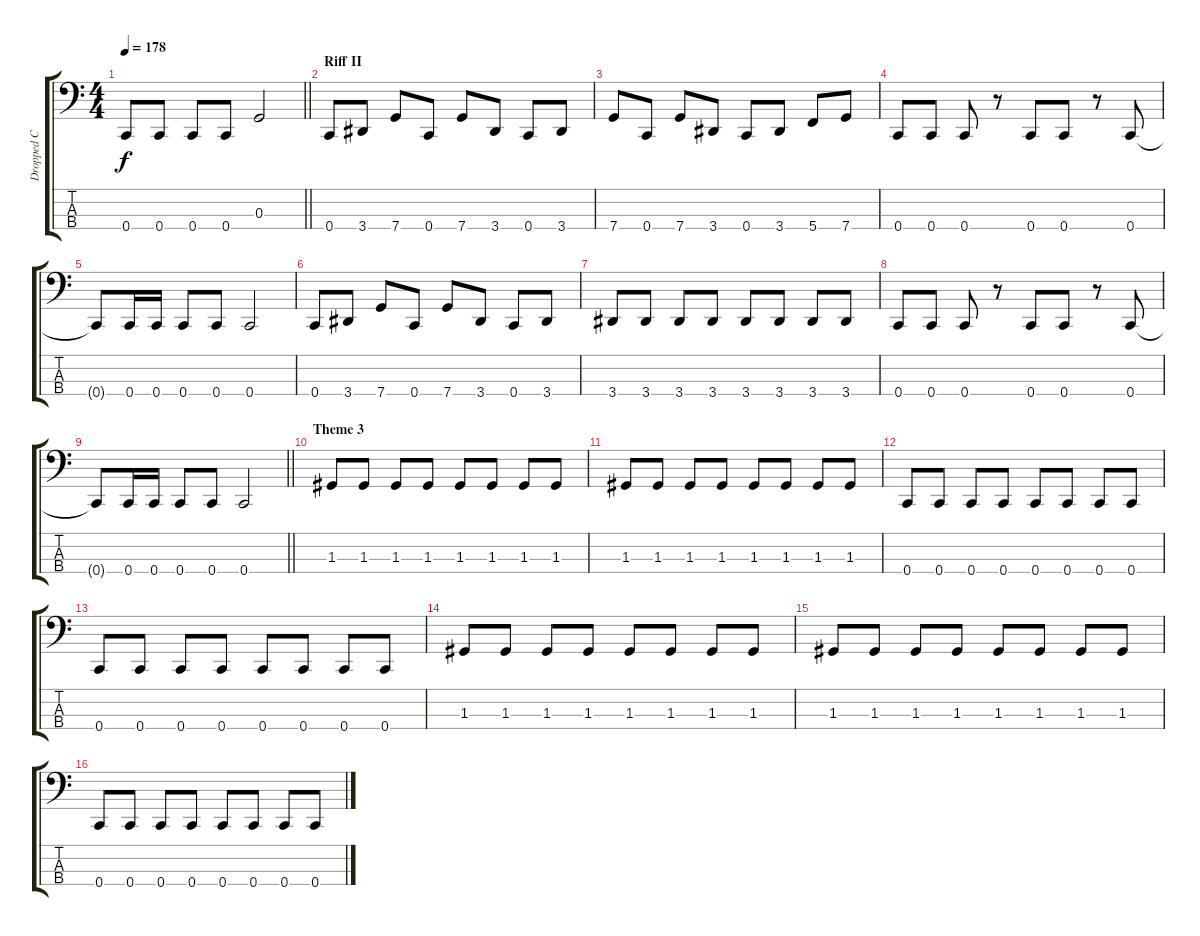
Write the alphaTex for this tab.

\track ("Dropped C" "Dropped C") {instrument electricbasspick}
\staff {score tabs}
\tuning (F2 C2 G1 C1) {hide}
\ts (4 4)
\tempo 178
\clef f4
\barLineRight lightlight
\ks c
0.4.8{dy f} 0.4.8 0.4.8 0.4.8 0.3.2 |
\section ("" "Riff II")
0.4.8 3.4.8 7.4.8 0.4.8 7.4.8 3.4.8 0.4.8 3.4.8 |
7.4.8 0.4.8 7.4.8 3.4.8 0.4.8 3.4.8 5.4.8 7.4.8 |
0.4.8 0.4.8 0.4.8 r.8 0.4.8 0.4.8 r.8 0.4.8 |
0.4{t}.8 0.4.16 0.4.16 0.4.8 0.4.8 0.4.2 |
0.4.8 3.4.8 7.4.8 0.4.8 7.4.8 3.4.8 0.4.8 3.4.8 |
3.4.8 3.4.8 3.4.8 3.4.8 3.4.8 3.4.8 3.4.8 3.4.8 |
0.4.8 0.4.8 0.4.8 r.8 0.4.8 0.4.8 r.8 0.4.8 |
\barLineRight lightlight
0.4{t}.8 0.4.16 0.4.16 0.4.8 0.4.8 0.4.2 |
\section ("" "Theme 3")
1.3.8 1.3.8 1.3.8 1.3.8 1.3.8 1.3.8 1.3.8 1.3.8 |
1.3.8 1.3.8 1.3.8 1.3.8 1.3.8 1.3.8 1.3.8 1.3.8 |
0.4.8 0.4.8 0.4.8 0.4.8 0.4.8 0.4.8 0.4.8 0.4.8 |
0.4.8 0.4.8 0.4.8 0.4.8 0.4.8 0.4.8 0.4.8 0.4.8 |
1.3.8 1.3.8 1.3.8 1.3.8 1.3.8 1.3.8 1.3.8 1.3.8 |
1.3.8 1.3.8 1.3.8 1.3.8 1.3.8 1.3.8 1.3.8 1.3.8 |
0.4.8 0.4.8 0.4.8 0.4.8 0.4.8 0.4.8 0.4.8 0.4.8
